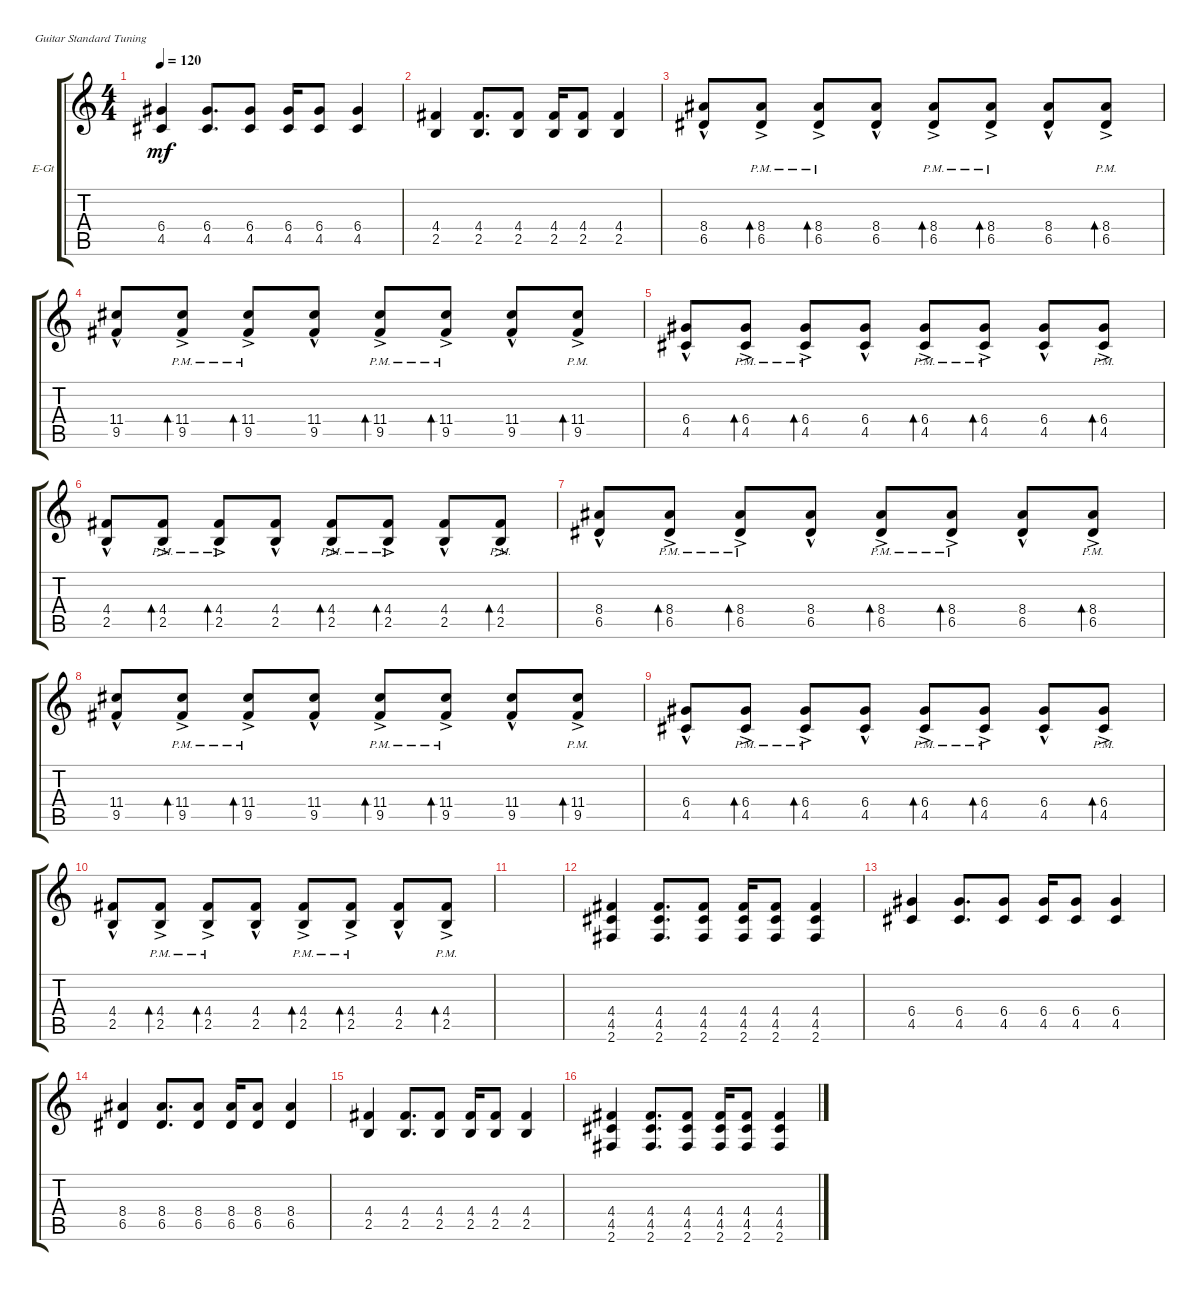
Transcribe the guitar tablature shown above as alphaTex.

\defaultSystemsLayout 4
\bracketExtendMode groupsimilarinstruments
\firstSystemTrackNameOrientation horizontal
\otherSystemsTrackNameOrientation horizontal
\track ("Electric Guitar" "E-Gt") {instrument distortionguitar}
\staff {score tabs}
\tuning (E4 B3 G3 D3 A2 E2)
\ts (4 4)
\tempo 120
\clef g2
\ks c
(4.5 6.4).4{dy mf} (4.5 6.4).8{d} (4.5 6.4).8 (4.5 6.4).16 (4.5 6.4).8 (4.5 6.4).4 |
(2.5 4.4).4 (2.5 4.4).8{d} (2.5 4.4).8 (2.5 4.4).16 (2.5 4.4).8 (2.5 4.4).4 |
(6.5{hac} 8.4{hac}).8 (6.5{ac pm} 8.4{ac pm}).8{bd 30} (6.5{ac pm} 8.4{ac pm}).8{bd 30} (6.5{hac} 8.4{hac}).8 (6.5{ac pm} 8.4{ac pm}).8{bd 30} (6.5{ac pm} 8.4{ac pm}).8{bd 30} (6.5{hac} 8.4{hac}).8 (6.5{ac pm} 8.4{ac pm}).8{bd 30} |
(9.5{hac} 11.4{hac}).8 (9.5{ac pm} 11.4{ac pm}).8{bd 30} (9.5{ac pm} 11.4{ac pm}).8{bd 30} (9.5{hac} 11.4{hac}).8 (9.5{ac pm} 11.4{ac pm}).8{bd 30} (9.5{ac pm} 11.4{ac pm}).8{bd 30} (9.5{hac} 11.4{hac}).8 (9.5{ac pm} 11.4{ac pm}).8{bd 30} |
(4.5{hac} 6.4{hac}).8 (4.5{ac pm} 6.4{ac pm}).8{bd 30} (4.5{ac pm} 6.4{ac pm}).8{bd 30} (4.5{hac} 6.4{hac}).8 (4.5{ac pm} 6.4{ac pm}).8{bd 30} (4.5{ac pm} 6.4{ac pm}).8{bd 30} (4.5{hac} 6.4{hac}).8 (4.5{ac pm} 6.4{ac pm}).8{bd 30} |
(2.5{hac} 4.4{hac}).8 (2.5{ac pm} 4.4{ac pm}).8{bd 30} (2.5{ac pm} 4.4{ac pm}).8{bd 30} (2.5{hac} 4.4{hac}).8 (2.5{ac pm} 4.4{ac pm}).8{bd 30} (2.5{ac pm} 4.4{ac pm}).8{bd 30} (2.5{hac} 4.4{hac}).8 (2.5{ac pm} 4.4{ac pm}).8{bd 30} |
(6.5{hac} 8.4{hac}).8 (6.5{ac pm} 8.4{ac pm}).8{bd 30} (6.5{ac pm} 8.4{ac pm}).8{bd 30} (6.5{hac} 8.4{hac}).8 (6.5{ac pm} 8.4{ac pm}).8{bd 30} (6.5{ac pm} 8.4{ac pm}).8{bd 30} (6.5{hac} 8.4{hac}).8 (6.5{ac pm} 8.4{ac pm}).8{bd 30} |
(9.5{hac} 11.4{hac}).8 (9.5{ac pm} 11.4{ac pm}).8{bd 30} (9.5{ac pm} 11.4{ac pm}).8{bd 30} (9.5{hac} 11.4{hac}).8 (9.5{ac pm} 11.4{ac pm}).8{bd 30} (9.5{ac pm} 11.4{ac pm}).8{bd 30} (9.5{hac} 11.4{hac}).8 (9.5{ac pm} 11.4{ac pm}).8{bd 30} |
(4.5{hac} 6.4{hac}).8 (4.5{ac pm} 6.4{ac pm}).8{bd 30} (4.5{ac pm} 6.4{ac pm}).8{bd 30} (4.5{hac} 6.4{hac}).8 (4.5{ac pm} 6.4{ac pm}).8{bd 30} (4.5{ac pm} 6.4{ac pm}).8{bd 30} (4.5{hac} 6.4{hac}).8 (4.5{ac pm} 6.4{ac pm}).8{bd 30} |
(2.5{hac} 4.4{hac}).8 (2.5{ac pm} 4.4{ac pm}).8{bd 30} (2.5{ac pm} 4.4{ac pm}).8{bd 30} (2.5{hac} 4.4{hac}).8 (2.5{ac pm} 4.4{ac pm}).8{bd 30} (2.5{ac pm} 4.4{ac pm}).8{bd 30} (2.5{hac} 4.4{hac}).8 (2.5{ac pm} 4.4{ac pm}).8{bd 30} |
|
(4.5 4.4 2.6).4 (4.5 4.4 2.6).8{d} (4.5 4.4 2.6).8 (4.5 4.4 2.6).16 (4.5 4.4 2.6).8 (4.5 4.4 2.6).4 |
(4.5 6.4).4 (4.5 6.4).8{d} (4.5 6.4).8 (4.5 6.4).16 (4.5 6.4).8 (4.5 6.4).4 |
(6.5 8.4).4 (6.5 8.4).8{d} (6.5 8.4).8 (6.5 8.4).16 (6.5 8.4).8 (6.5 8.4).4 |
(2.5 4.4).4 (2.5 4.4).8{d} (2.5 4.4).8 (2.5 4.4).16 (2.5 4.4).8 (2.5 4.4).4 |
(4.5 4.4 2.6).4 (4.5 4.4 2.6).8{d} (4.5 4.4 2.6).8 (4.5 4.4 2.6).16 (4.5 4.4 2.6).8 (4.5 4.4 2.6).4
